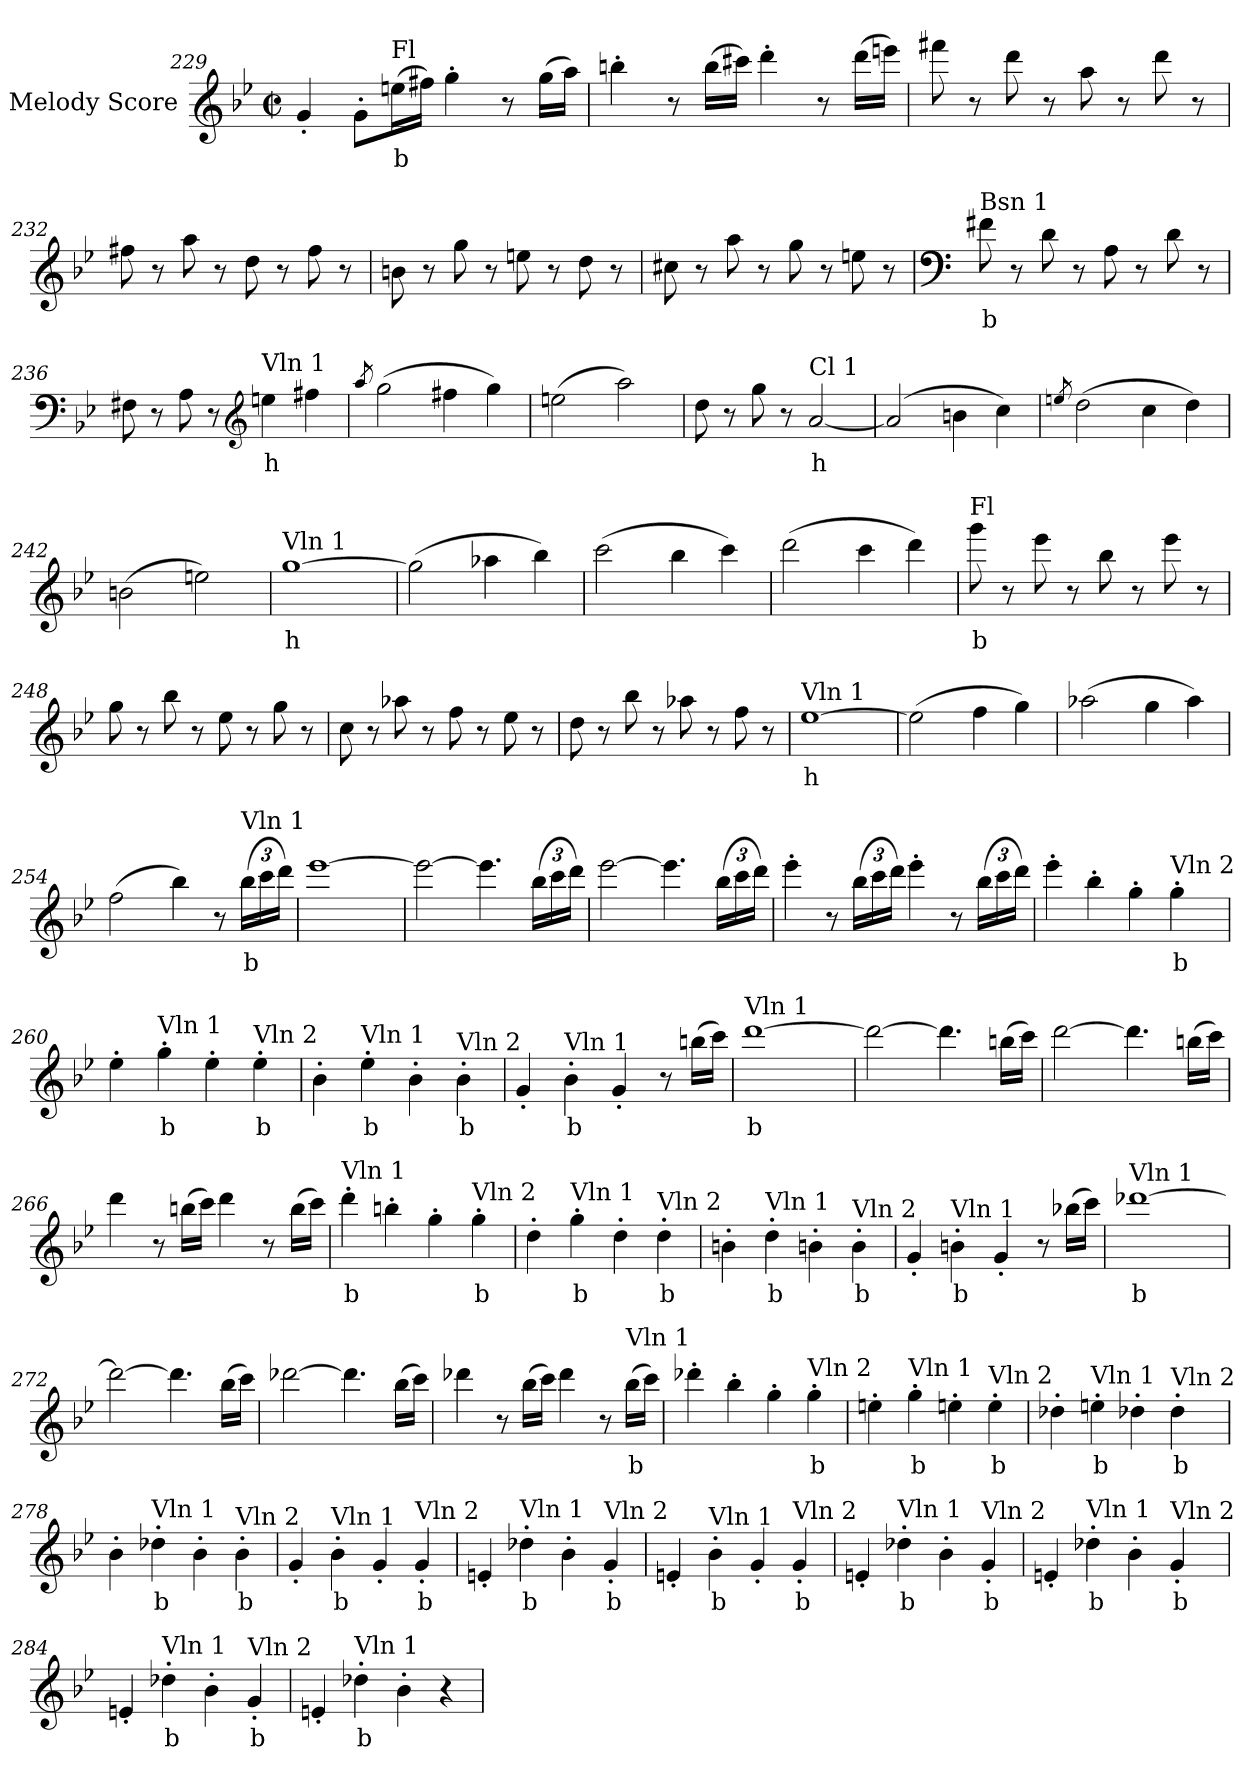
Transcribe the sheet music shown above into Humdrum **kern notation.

**kern	**text
*part1	*part1
*staff1	*staff1
*I"Melody Score	*
*clefG2	*
*k[b-e-]	*
*M2/2	*
*met(c|)	*
=229	=229
4g'/	.
8g'\L	.
!LO:TX:a:t=Fl	!
!	!LO:LY:b:color=#FF0000
(16een\L	b
16ff#X\JJ)	.
4gg'\	.
8r	.
(16gg\LL	.
16aa\JJ)	.
=230	=230
4bbn'\	.
8r	.
(16bb\LL	.
16ccc#X\JJ)	.
4ddd'\	.
8r	.
(16ddd\LL	.
16eeen\JJ)	.
=231	=231
8fff#X\	.
8r	.
8ddd\	.
8r	.
8aa\	.
8r	.
8ddd\	.
8r	.
=232	=232
8ff#X\	.
8r	.
8aa\	.
8r	.
8dd\	.
8r	.
8ff#\	.
8r	.
=233	=233
8bn\	.
8r	.
8gg\	.
8r	.
8een\	.
8r	.
8dd\	.
8r	.
=234	=234
8cc#X\	.
8r	.
8aa\	.
8r	.
8gg\	.
8r	.
8een\	.
8r	.
=235	=235
*clefF4	*
!LO:TX:a:t=Bsn 1	!
!	!LO:LY:b:color=#FF0000
8f#X\	b
8r	.
8d\	.
8r	.
8A\	.
8r	.
8d\	.
8r	.
=236	=236
8F#X\	.
8r	.
8A\	.
8r	.
*clefG2	*
!LO:TX:a:t=Vln 1	!
!	!LO:LY:b:color=#FF0000
4een\	h
4ff#X\	.
=237	=237
8qaa/	.
(2gg\	.
4ff#X\	.
4gg\)	.
=238	=238
(2een\	.
2aa\)	.
=239	=239
8dd\	.
8r	.
8gg\	.
8r	.
!LO:TX:a:t=Cl 1	!
!	!LO:LY:b:color=#FF0000
[2a/	h
=240	=240
(2a/]	.
4b\	.
4cc\)	.
=241	=241
8qee/	.
(2dd\	.
4cc\	.
4dd\)	.
=242	=242
(2b\	.
2ee\)	.
=243	=243
!LO:TX:a:t=Vln 1	!
!	!LO:LY:b:color=#FF0000
[1gg	h
=244	=244
(2gg\]	.
4aa-X\	.
4bb-\)	.
=245	=245
(2ccc\	.
4bb-\	.
4ccc\)	.
=246	=246
(2ddd\	.
4ccc\	.
4ddd\)	.
=247	=247
!LO:TX:a:t=Fl	!
!	!LO:LY:b:color=#FF0000
8ggg\	b
8r	.
8eee-\	.
8r	.
8bb-\	.
8r	.
8eee-\	.
8r	.
=248	=248
8gg\	.
8r	.
8bb-\	.
8r	.
8ee-\	.
8r	.
8gg\	.
8r	.
=249	=249
8cc\	.
8r	.
8aa-X\	.
8r	.
8ff\	.
8r	.
8ee-\	.
8r	.
=250	=250
8dd\	.
8r	.
8bb-\	.
8r	.
8aa-X\	.
8r	.
8ff\	.
8r	.
=251	=251
!LO:TX:a:t=Vln 1	!
!	!LO:LY:b:color=#FF0000
[1ee-	h
=252	=252
(2ee-\]	.
4ff\	.
4gg\)	.
=253	=253
(2aa-X\	.
4gg\	.
4aa-\)	.
=254	=254
(2ff\	.
4bb-\)	.
8r	.
*Xbrackettup	*
!LO:TX:a:t=Vln 1	!
!	!LO:LY:b:color=#FF0000
(24bb-\LL	b
24ccc\	.
24ddd\JJ)	.
=255	=255
[1eee-	.
=256	=256
2eee-\_	.
4.eee-\]	.
(24bb-\LL	.
24ccc\	.
24ddd\JJ)	.
=257	=257
[2eee-\	.
4.eee-\]	.
(24bb-\LL	.
24ccc\	.
24ddd\JJ)	.
=258	=258
4eee-'\	.
8r	.
(24bb-\LL	.
24ccc\	.
24ddd\JJ)	.
4eee-'\	.
8r	.
(24bb-\LL	.
24ccc\	.
24ddd\JJ)	.
=259	=259
4eee-'\	.
4bb-'\	.
4gg'\	.
!LO:TX:a:t=Vln 2	!
!	!LO:LY:b:color=#FF0000
4gg'\	b
=260	=260
4ee-'\	.
!LO:TX:a:t=Vln 1	!
!	!LO:LY:b:color=#FF0000
4gg'\	b
4ee-'\	.
!LO:TX:a:t=Vln 2	!
!	!LO:LY:b:color=#FF0000
4ee-'\	b
=261	=261
4b-'\	.
!LO:TX:a:t=Vln 1	!
!	!LO:LY:b:color=#FF0000
4ee-'\	b
4b-'\	.
!LO:TX:a:t=Vln 2	!
!	!LO:LY:b:color=#FF0000
4b-'\	b
=262	=262
4g'/	.
!LO:TX:a:t=Vln 1	!
!	!LO:LY:b:color=#FF0000
4b-'\	b
4g'/	.
8r	.
(16bbn\LL	.
16ccc\JJ)	.
=263	=263
!LO:TX:a:t=Vln 1	!
!	!LO:LY:b:color=#FF0000
[1ddd	b
=264	=264
2ddd\_	.
4.ddd\]	.
(16bbn\LL	.
16ccc\JJ)	.
=265	=265
[2ddd\	.
4.ddd\]	.
(16bbn\LL	.
16ccc\JJ)	.
=266	=266
4ddd\	.
8r	.
(16bbn\LL	.
16ccc\JJ)	.
4ddd\	.
8r	.
(16bb\LL	.
16ccc\JJ)	.
=267	=267
!LO:TX:a:t=Vln 1	!
!	!LO:LY:b:color=#FF0000
4ddd'\	b
4bbn'\	.
4gg'\	.
!LO:TX:a:t=Vln 2	!
!	!LO:LY:b:color=#FF0000
4gg'\	b
=268	=268
4dd'\	.
!LO:TX:a:t=Vln 1	!
!	!LO:LY:b:color=#FF0000
4gg'\	b
4dd'\	.
!LO:TX:a:t=Vln 2	!
!	!LO:LY:b:color=#FF0000
4dd'\	b
=269	=269
4bn'\	.
!LO:TX:a:t=Vln 1	!
!	!LO:LY:b:color=#FF0000
4dd'\	b
4bn'\	.
!LO:TX:a:t=Vln 2	!
!	!LO:LY:b:color=#FF0000
4b'\	b
=270	=270
4g'/	.
!LO:TX:a:t=Vln 1	!
!	!LO:LY:b:color=#FF0000
4bn'\	b
4g'/	.
8r	.
(16bb-X\LL	.
16ccc\JJ)	.
=271	=271
!LO:TX:a:t=Vln 1	!
!	!LO:LY:b:color=#FF0000
[1ddd-X	b
=272	=272
2ddd-\_	.
4.ddd-\]	.
(16bb-\LL	.
16ccc\JJ)	.
=273	=273
[2ddd-X\	.
4.ddd-\]	.
(16bb-\LL	.
16ccc\JJ)	.
=274	=274
4ddd-X\	.
8r	.
(16bb-\LL	.
16ccc\JJ)	.
4ddd-\	.
8r	.
!LO:TX:a:t=Vln 1	!
!	!LO:LY:b:color=#FF0000
(16bb-\LL	b
16ccc\JJ)	.
=275	=275
4ddd-X'\	.
4bb-'\	.
4gg'\	.
!LO:TX:a:t=Vln 2	!
!	!LO:LY:b:color=#FF0000
4gg'\	b
=276	=276
4een'\	.
!LO:TX:a:t=Vln 1	!
!	!LO:LY:b:color=#FF0000
4gg'\	b
4een'\	.
!LO:TX:a:t=Vln 2	!
!	!LO:LY:b:color=#FF0000
4ee'\	b
=277	=277
4dd-X'\	.
!LO:TX:a:t=Vln 1	!
!	!LO:LY:b:color=#FF0000
4een'\	b
4dd-X'\	.
!LO:TX:a:t=Vln 2	!
!	!LO:LY:b:color=#FF0000
4dd-'\	b
=278	=278
4b-'\	.
!LO:TX:a:t=Vln 1	!
!	!LO:LY:b:color=#FF0000
4dd-X'\	b
4b-'\	.
!LO:TX:a:t=Vln 2	!
!	!LO:LY:b:color=#FF0000
4b-'\	b
=279	=279
4g'/	.
!LO:TX:a:t=Vln 1	!
!	!LO:LY:b:color=#FF0000
4b-'\	b
4g'/	.
!LO:TX:a:t=Vln 2	!
!	!LO:LY:b:color=#FF0000
4g'/	b
=280	=280
4en'/	.
!LO:TX:a:t=Vln 1	!
!	!LO:LY:b:color=#FF0000
4dd-X'\	b
4b-'\	.
!LO:TX:a:t=Vln 2	!
!	!LO:LY:b:color=#FF0000
4g'/	b
=281	=281
4en'/	.
!LO:TX:a:t=Vln 1	!
!	!LO:LY:b:color=#FF0000
4b-'\	b
4g'/	.
!LO:TX:a:t=Vln 2	!
!	!LO:LY:b:color=#FF0000
4g'/	b
=282	=282
4en'/	.
!LO:TX:a:t=Vln 1	!
!	!LO:LY:b:color=#FF0000
4dd-X'\	b
4b-'\	.
!LO:TX:a:t=Vln 2	!
!	!LO:LY:b:color=#FF0000
4g'/	b
=283	=283
4en'/	.
!LO:TX:a:t=Vln 1	!
!	!LO:LY:b:color=#FF0000
4dd-X'\	b
4b-'\	.
!LO:TX:a:t=Vln 2	!
!	!LO:LY:b:color=#FF0000
4g'/	b
=284	=284
4en'/	.
!LO:TX:a:t=Vln 1	!
!	!LO:LY:b:color=#FF0000
4dd-X'\	b
4b-'\	.
!LO:TX:a:t=Vln 2	!
!	!LO:LY:b:color=#FF0000
4g'/	b
=285	=285
4en'/	.
!LO:TX:a:t=Vln 1	!
!	!LO:LY:b:color=#FF0000
4dd-X'\	b
4b-'\	.
4r	.
=	=
*-	*-
